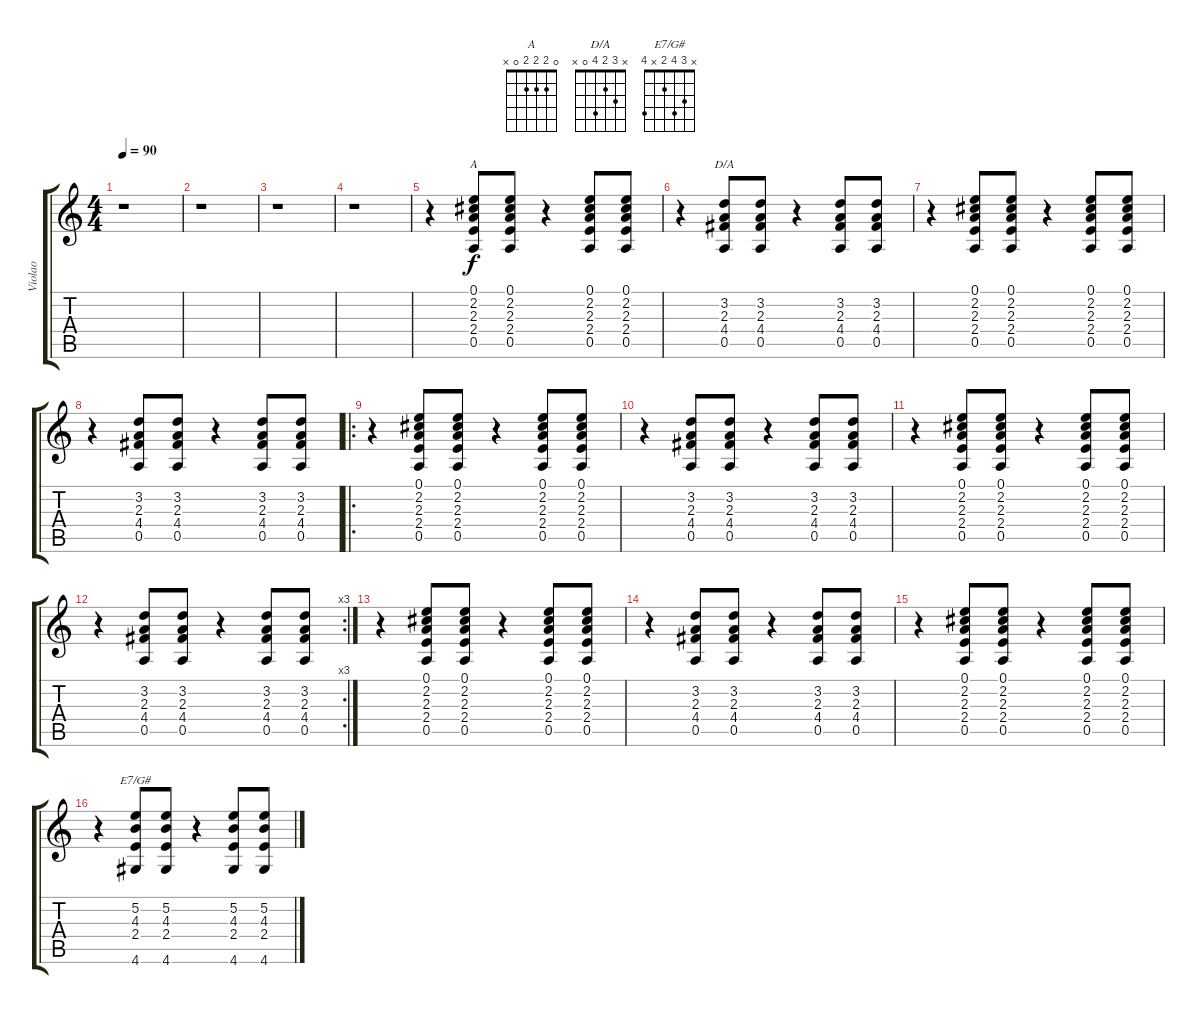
\track ("Violao" "Violao") {instrument acousticguitarnylon}
\staff {score tabs}
\tuning (E4 B3 G3 D3 A2 E2) {hide}
\chord ("A" 0 2 2 2 0 x)
\chord ("D/A" x 3 2 4 0 x)
\chord ("E7/G#" x 3 4 2 x 4)
\ts (4 4)
\tempo 90
\clef g2
\ks c
r.1{dy f instrument acousticguitarnylon} |
r.1 |
r.1 |
r.1 |
r.4 (0.1 2.2 2.3 2.4 0.5).8{ch "A"} (0.1 2.2 2.3 2.4 0.5).8 r.4 (0.1 2.2 2.3 2.4 0.5).8 (0.1 2.2 2.3 2.4 0.5).8 |
r.4 (3.2 2.3 4.4 0.5).8{ch "D/A"} (3.2 2.3 4.4 0.5).8 r.4 (3.2 2.3 4.4 0.5).8 (3.2 2.3 4.4 0.5).8 |
r.4 (0.1 2.2 2.3 2.4 0.5).8 (0.1 2.2 2.3 2.4 0.5).8 r.4 (0.1 2.2 2.3 2.4 0.5).8 (0.1 2.2 2.3 2.4 0.5).8 |
r.4 (3.2 2.3 4.4 0.5).8 (3.2 2.3 4.4 0.5).8 r.4 (3.2 2.3 4.4 0.5).8 (3.2 2.3 4.4 0.5).8 |
\ro
r.4 (0.1 2.2 2.3 2.4 0.5).8 (0.1 2.2 2.3 2.4 0.5).8 r.4 (0.1 2.2 2.3 2.4 0.5).8 (0.1 2.2 2.3 2.4 0.5).8 |
r.4 (3.2 2.3 4.4 0.5).8 (3.2 2.3 4.4 0.5).8 r.4 (3.2 2.3 4.4 0.5).8 (3.2 2.3 4.4 0.5).8 |
r.4 (0.1 2.2 2.3 2.4 0.5).8 (0.1 2.2 2.3 2.4 0.5).8 r.4 (0.1 2.2 2.3 2.4 0.5).8 (0.1 2.2 2.3 2.4 0.5).8 |
\rc 3
r.4 (3.2 2.3 4.4 0.5).8 (3.2 2.3 4.4 0.5).8 r.4 (3.2 2.3 4.4 0.5).8 (3.2 2.3 4.4 0.5).8 |
r.4 (0.1 2.2 2.3 2.4 0.5).8 (0.1 2.2 2.3 2.4 0.5).8 r.4 (0.1 2.2 2.3 2.4 0.5).8 (0.1 2.2 2.3 2.4 0.5).8 |
r.4 (3.2 2.3 4.4 0.5).8 (3.2 2.3 4.4 0.5).8 r.4 (3.2 2.3 4.4 0.5).8 (3.2 2.3 4.4 0.5).8 |
r.4 (0.1 2.2 2.3 2.4 0.5).8 (0.1 2.2 2.3 2.4 0.5).8 r.4 (0.1 2.2 2.3 2.4 0.5).8 (0.1 2.2 2.3 2.4 0.5).8 |
r.4 (5.2 4.3 2.4 4.6).8{ch "E7/G#"} (5.2 4.3 2.4 4.6).8 r.4 (5.2 4.3 2.4 4.6).8 (5.2 4.3 2.4 4.6).8
